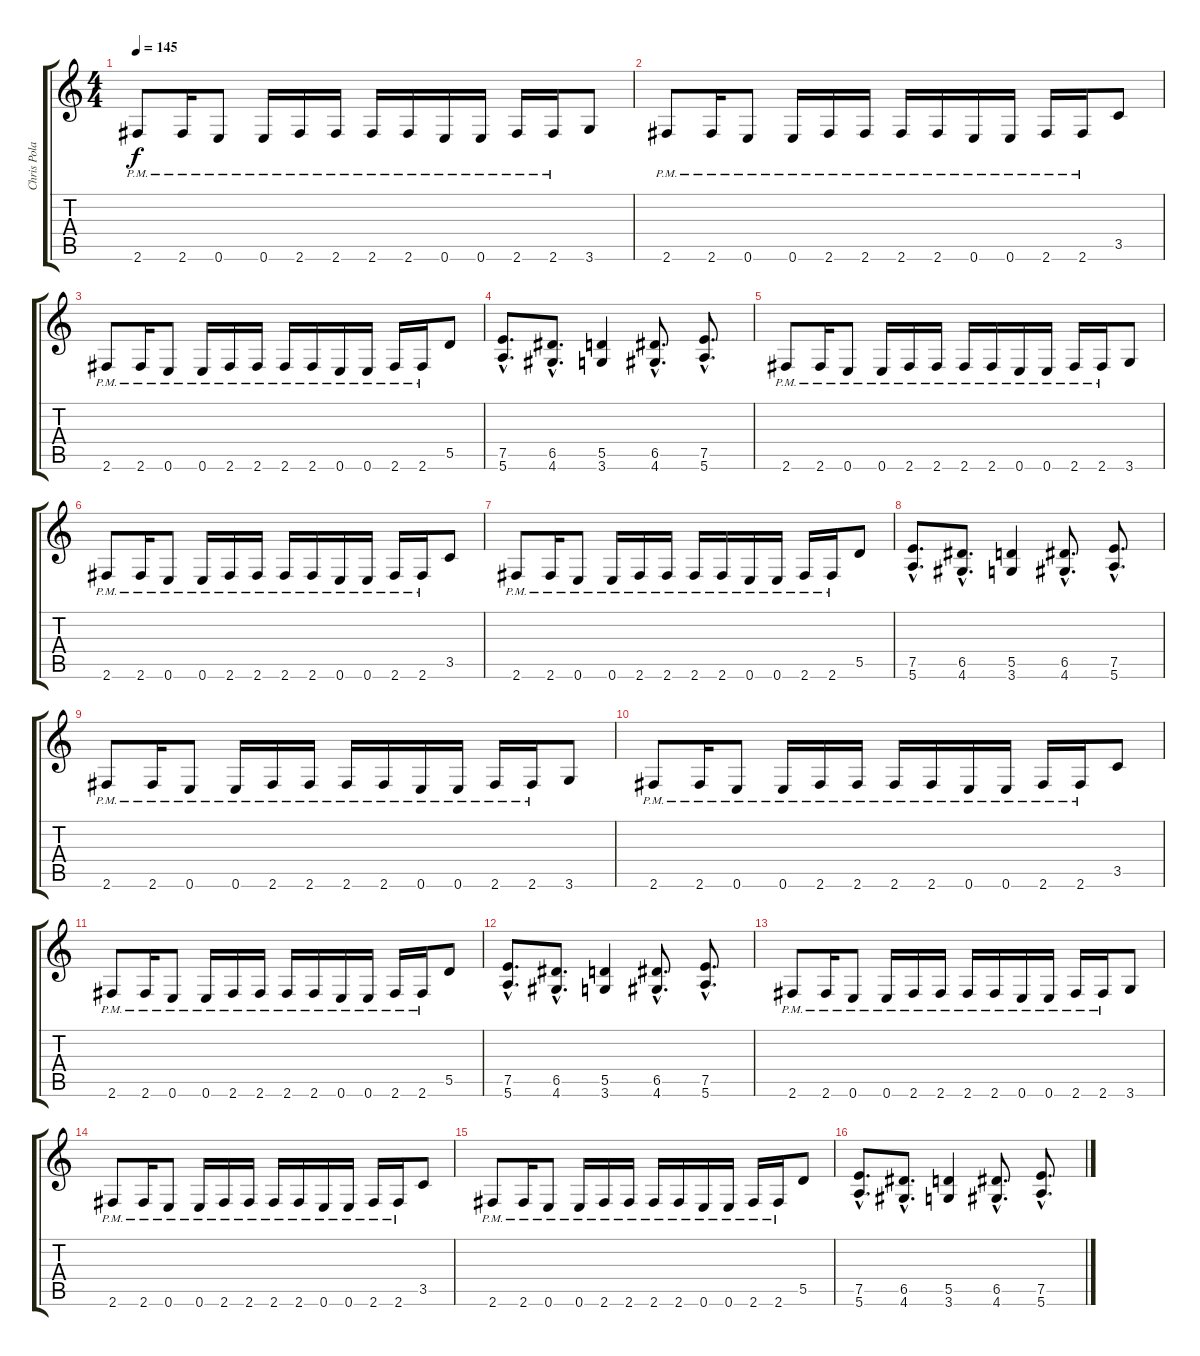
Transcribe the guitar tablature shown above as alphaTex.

\track ("Chris Poland" "Chris Pola") {instrument distortionguitar}
\staff {score tabs}
\tuning (E4 B3 G3 D3 A2 E2) {hide}
\ts (4 4)
\tempo 145
\clef g2
\ks c
2.6{pm}.8{dy f instrument distortionguitar} 2.6{pm}.16 0.6{pm}.8 0.6{pm}.16 2.6{pm}.16 2.6{pm}.16 2.6{pm}.16 2.6{pm}.16 0.6{pm}.16 0.6{pm}.16 2.6{pm}.16 2.6{pm}.16 3.6.8 |
2.6{pm}.8 2.6{pm}.16 0.6{pm}.8 0.6{pm}.16 2.6{pm}.16 2.6{pm}.16 2.6{pm}.16 2.6{pm}.16 0.6{pm}.16 0.6{pm}.16 2.6{pm}.16 2.6{pm}.16 3.5.8 |
2.6{pm}.8 2.6{pm}.16 0.6{pm}.8 0.6{pm}.16 2.6{pm}.16 2.6{pm}.16 2.6{pm}.16 2.6{pm}.16 0.6{pm}.16 0.6{pm}.16 2.6{pm}.16 2.6{pm}.16 5.5.8 |
(7.5{hac} 5.6{hac}).8{d} (6.5{hac} 4.6{hac}).8{d} (5.5 3.6).4 (6.5{hac} 4.6{hac}).8{d} (7.5{hac} 5.6{hac}).8{d} |
2.6{pm}.8 2.6{pm}.16 0.6{pm}.8 0.6{pm}.16 2.6{pm}.16 2.6{pm}.16 2.6{pm}.16 2.6{pm}.16 0.6{pm}.16 0.6{pm}.16 2.6{pm}.16 2.6{pm}.16 3.6.8 |
2.6{pm}.8 2.6{pm}.16 0.6{pm}.8 0.6{pm}.16 2.6{pm}.16 2.6{pm}.16 2.6{pm}.16 2.6{pm}.16 0.6{pm}.16 0.6{pm}.16 2.6{pm}.16 2.6{pm}.16 3.5.8 |
2.6{pm}.8 2.6{pm}.16 0.6{pm}.8 0.6{pm}.16 2.6{pm}.16 2.6{pm}.16 2.6{pm}.16 2.6{pm}.16 0.6{pm}.16 0.6{pm}.16 2.6{pm}.16 2.6{pm}.16 5.5.8 |
(7.5{hac} 5.6{hac}).8{d} (6.5{hac} 4.6{hac}).8{d} (5.5 3.6).4 (6.5{hac} 4.6{hac}).8{d} (7.5{hac} 5.6{hac}).8{d} |
2.6{pm}.8 2.6{pm}.16 0.6{pm}.8 0.6{pm}.16 2.6{pm}.16 2.6{pm}.16 2.6{pm}.16 2.6{pm}.16 0.6{pm}.16 0.6{pm}.16 2.6{pm}.16 2.6{pm}.16 3.6.8 |
2.6{pm}.8 2.6{pm}.16 0.6{pm}.8 0.6{pm}.16 2.6{pm}.16 2.6{pm}.16 2.6{pm}.16 2.6{pm}.16 0.6{pm}.16 0.6{pm}.16 2.6{pm}.16 2.6{pm}.16 3.5.8 |
2.6{pm}.8 2.6{pm}.16 0.6{pm}.8 0.6{pm}.16 2.6{pm}.16 2.6{pm}.16 2.6{pm}.16 2.6{pm}.16 0.6{pm}.16 0.6{pm}.16 2.6{pm}.16 2.6{pm}.16 5.5.8 |
(7.5{hac} 5.6{hac}).8{d} (6.5{hac} 4.6{hac}).8{d} (5.5 3.6).4 (6.5{hac} 4.6{hac}).8{d} (7.5{hac} 5.6{hac}).8{d} |
2.6{pm}.8 2.6{pm}.16 0.6{pm}.8 0.6{pm}.16 2.6{pm}.16 2.6{pm}.16 2.6{pm}.16 2.6{pm}.16 0.6{pm}.16 0.6{pm}.16 2.6{pm}.16 2.6{pm}.16 3.6.8 |
2.6{pm}.8 2.6{pm}.16 0.6{pm}.8 0.6{pm}.16 2.6{pm}.16 2.6{pm}.16 2.6{pm}.16 2.6{pm}.16 0.6{pm}.16 0.6{pm}.16 2.6{pm}.16 2.6{pm}.16 3.5.8 |
2.6{pm}.8 2.6{pm}.16 0.6{pm}.8 0.6{pm}.16 2.6{pm}.16 2.6{pm}.16 2.6{pm}.16 2.6{pm}.16 0.6{pm}.16 0.6{pm}.16 2.6{pm}.16 2.6{pm}.16 5.5.8 |
(7.5{hac} 5.6{hac}).8{d} (6.5{hac} 4.6{hac}).8{d} (5.5 3.6).4 (6.5{hac} 4.6{hac}).8{d} (7.5{hac} 5.6{hac}).8{d}
